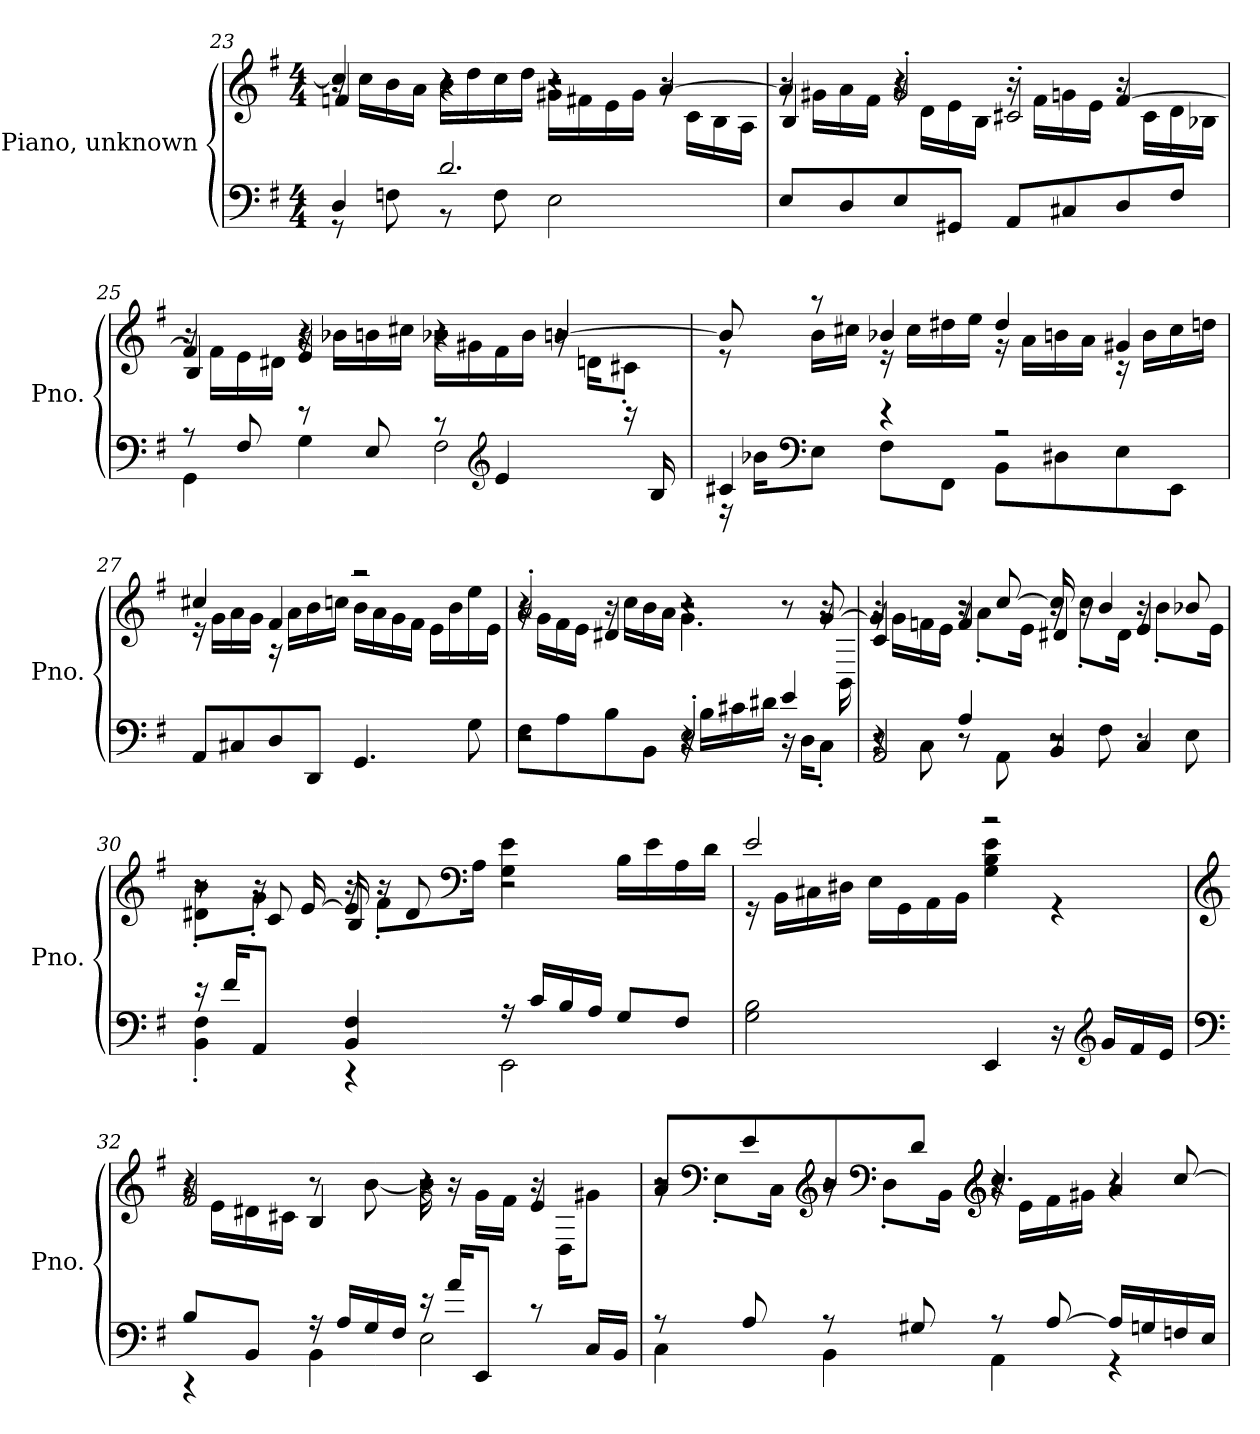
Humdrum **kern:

**kern	**kern
*part1	*part1
*staff2	*staff1
*I"Piano, unknown	*
*I'Pno.	*
*clefF4	*clefG2
*k[f#]	*k[f#]
*M4/4	*M4/4
=23	=23
*^	*^
*	*	*	*^
4D/	8r	4cc/]	16r	4fn/
.	.	.	16cc\LL	.
.	8Fn\	.	16b\	.
.	.	.	16a\JJ	.
2.d/	8r	4r	16b\LL	4r
.	.	.	16dd\	.
.	8F\	.	16cc\	.
.	.	.	16dd\JJ	.
.	2E\	4r	16g#X\LL	2r
.	.	.	16f#X\	.
.	.	.	16e\	.
.	.	.	16g#\JJ	.
.	.	[4a/	16r	.
.	.	.	16c\LL	.
.	.	.	16B\	.
.	.	.	16A\JJ	.
*v	*v	*	*	*
!!LO:LB:g=z	!!	!!
=24	=24	=24	=24
8E/L	4a/]	16r	4B/
.	.	16g#X\LL	.
8D/	.	16a\	.
.	.	16f#\JJ	.
8E/	2g#'/	16r	4r
.	.	16d\LL	.
8GG#X/J	.	16e\	.
.	.	16B\JJ	.
8AA/L	.	16r	2c#X'/
.	.	16f#\LL	.
8C#X/	.	16gn\	.
.	.	16e\JJ	.
8D/	[4f#/	16r	.
.	.	16c#\LL	.
8F#/J	.	16d\	.
.	.	16B-X\JJ	.
=25	=25	=25	=25
*^	*	*	*
8r	4GG\	4f#/]	16r	4B/
.	.	.	16f#\LL	.
8F#/	.	.	16e\	.
.	.	.	16d#X\JJ	.
8r	4G\	4e/	16r	4r
.	.	.	16b-X\LL	.
8E/	.	.	16bn\	.
.	.	.	16cc#X\JJ	.
8r	2F#\	4r	16b-X\LL	2r
.	.	.	16g#X\	.
*clefG2	*	*	*	*
4e/	.	.	16f#\	.
.	.	.	16b-\JJ	.
.	.	[4bn/	16r	.
.	.	.	16dn\KL	.
16r	.	.	8c#X'\J	.
16B/	.	.	.	.
*	*	*	*v	*v
!!LO:LB:g=z
=26	=26	=26	=26
4c#X/	16r	8b/]	8r
.	16b-X\KL	.	.
*clefF4	*	*	*
.	8E\J	8r	16b\LL
.	.	.	16cc#X\JJ
4r	8F#\L	4b-X/	16r
.	.	.	16cc#\LL
.	8FF#\J	.	16dd#X\
.	.	.	16ee\JJ
2r	8BB\L	4dd#/	16r
.	.	.	16a\LL
.	8D#X\	.	16bn\
.	.	.	16a\JJ
.	8E\	4g#X/	16r
.	.	.	16b\LL
.	8EE\J	.	16cc#\
.	.	.	16ddn\JJ
*v	*v	*	*
=27	=27	=27
8AA/L	4cc#X/	16r
.	.	16g\LL
8C#X/	.	16a\
.	.	16g\JJ
8D/	4f#/	16r
.	.	16a\LL
8DD/J	.	16b\
.	.	16ccn\JJ
4.GG/	2r	16b\LL
.	.	16a\
.	.	16g\
.	.	16f#\JJ
.	.	16e\LL
.	.	16b\
8G\	.	16ee\
.	.	16e\JJ
!!LO:LB:g=z
=28	=28	=28
*^	*	*^
*	*^	*	*	*
2r	8F#\L	2r	4r	16r	2a'/
.	.	.	.	16g\LL	.
.	8A\	.	.	16f#\	.
.	.	.	.	16e\JJ	.
.	8B\	.	4d#X/	16r	.
.	.	.	.	16cc\LL	.
.	8BB\J	.	.	16b\	.
.	.	.	.	16a\JJ	.
4r	16r	2E'/	2r	4.g\	4r
.	16B\LL	.	.	.	.
.	16c#X\	.	.	.	.
.	16d#X\JJ	.	.	.	.
4e/	16r	.	.	.	8r
.	16D\KL	.	.	.	.
.	8C'\J	.	.	16r	[8g/
.	.	.	.	16BB\	.
=29	=29	=29	=29	=29	=29
4r	8r	2AA/	4c/	16r	4g/]
.	.	.	.	16g\LL	.
.	8C\	.	.	16fn\	.
.	.	.	.	16e\JJ	.
4A/	8r	.	8r	16r	4f/
.	.	.	.	8a'\L	.
.	8AA\	.	[8cc/	.	.
.	.	.	.	16e\Jk	.
2r	8r	4BB/	16cc/]	16r	4d#X/
.	.	.	16r	8cc'\L	.
.	8F#\	.	4b/	.	.
.	.	.	.	16d#\Jk	.
.	8r	4C/	.	16r	4e/
.	.	.	.	8b'\L	.
.	8E\	.	8b-X/	.	.
.	.	.	.	16e\Jk	.
*	*v	*v	*	*	*
!!LO:LB:g=z	!!	!!
=30	=30	=30	=30	=30
16r	4BB\' 4F#\'	8r	8d#X\' 8b\'L	8r
16f#/KL	.	.	.	.
8AA/J	.	16r	8g'\J	8c/
.	.	[16e/	.	.
4BB/ 4F#/	4r	16e/]	16r	4B/
.	.	16r	8f#'\L	.
.	.	8d#/	.	.
*	*	*clefF4	*	*
.	.	.	16A\Jk	.
16r	2EE\	2r	4G\ 4e\	2r
16c/LL	.	.	.	.
16B/	.	.	.	.
16A/JJ	.	.	.	.
8G/L	.	.	16B\LL	.
.	.	.	16e\	.
8F#/J	.	.	16A\	.
.	.	.	16d#\JJ	.
*v	*v	*	*	*
*	*	*v	*v
=31	=31	=31
2G\ 2B\	2e/	16r
.	.	16BB\LL
.	.	16C#X\
.	.	16D#X\JJ
.	.	16E\LL
.	.	16GG\
.	.	16AA\
.	.	16BB\JJ
4EE/	2r	4G\ 4B\ 4e\
16r	.	4r
*clefG2	*	*
16g/LL	.	.
16f#/	.	.
16e/JJ	.	.
*	*v	*v
!!LO:LB:g=z
=32	=32
*clefF4	*clefG2
*^	*^
*	*	*	*^
8B/L	4r	2f#/	16r	4r
.	.	.	16e\LL	.
8BB/J	.	.	16d#X\	.
.	.	.	16c#X\JJ	.
16r	4BB\	.	8r	4B/
16A/LL	.	.	.	.
16G/	.	.	[8b\	.
16F#/JJ	.	.	.	.
16r	2E\	4r	16b\]	2r
16a/KL	.	.	16r	.
8EE/J	.	.	16g\LL	.
.	.	.	16f#\JJ	.
8r	.	4e/	16r	.
.	.	.	16D\KL	.
16C/LL	.	.	8g#X\J	.
16BB/JJ	.	.	.	.
=33	=33	=33	=33	=33
8r	4C\	8a/L	16r	2r
*	*	*clefF4	*	*
.	.	.	8E'\L	.
8A/	.	8e/	.	.
.	.	.	16C\Jk	.
*	*	*clefG2	*	*
8r	4BB\	8b/	16r	.
*	*	*clefF4	*	*
.	.	.	8D'\L	.
8G#X/	.	8d/J	.	.
.	.	.	16BB\Jk	.
*	*	*clefG2	*	*
8r	4AA\	4.cc/	16r	4r
.	.	.	16e\LL	.
[8A/	.	.	16f#\	.
.	.	.	16g#X\JJ	.
16A/LL]	4r	.	4r	4a/
16Gn/	.	.	.	.
16Fn/	.	[8cc/	.	.
16E/JJ	.	.	.	.
*v	*v	*	*	*
*	*v	*v	*v
=	=
*-	*-
